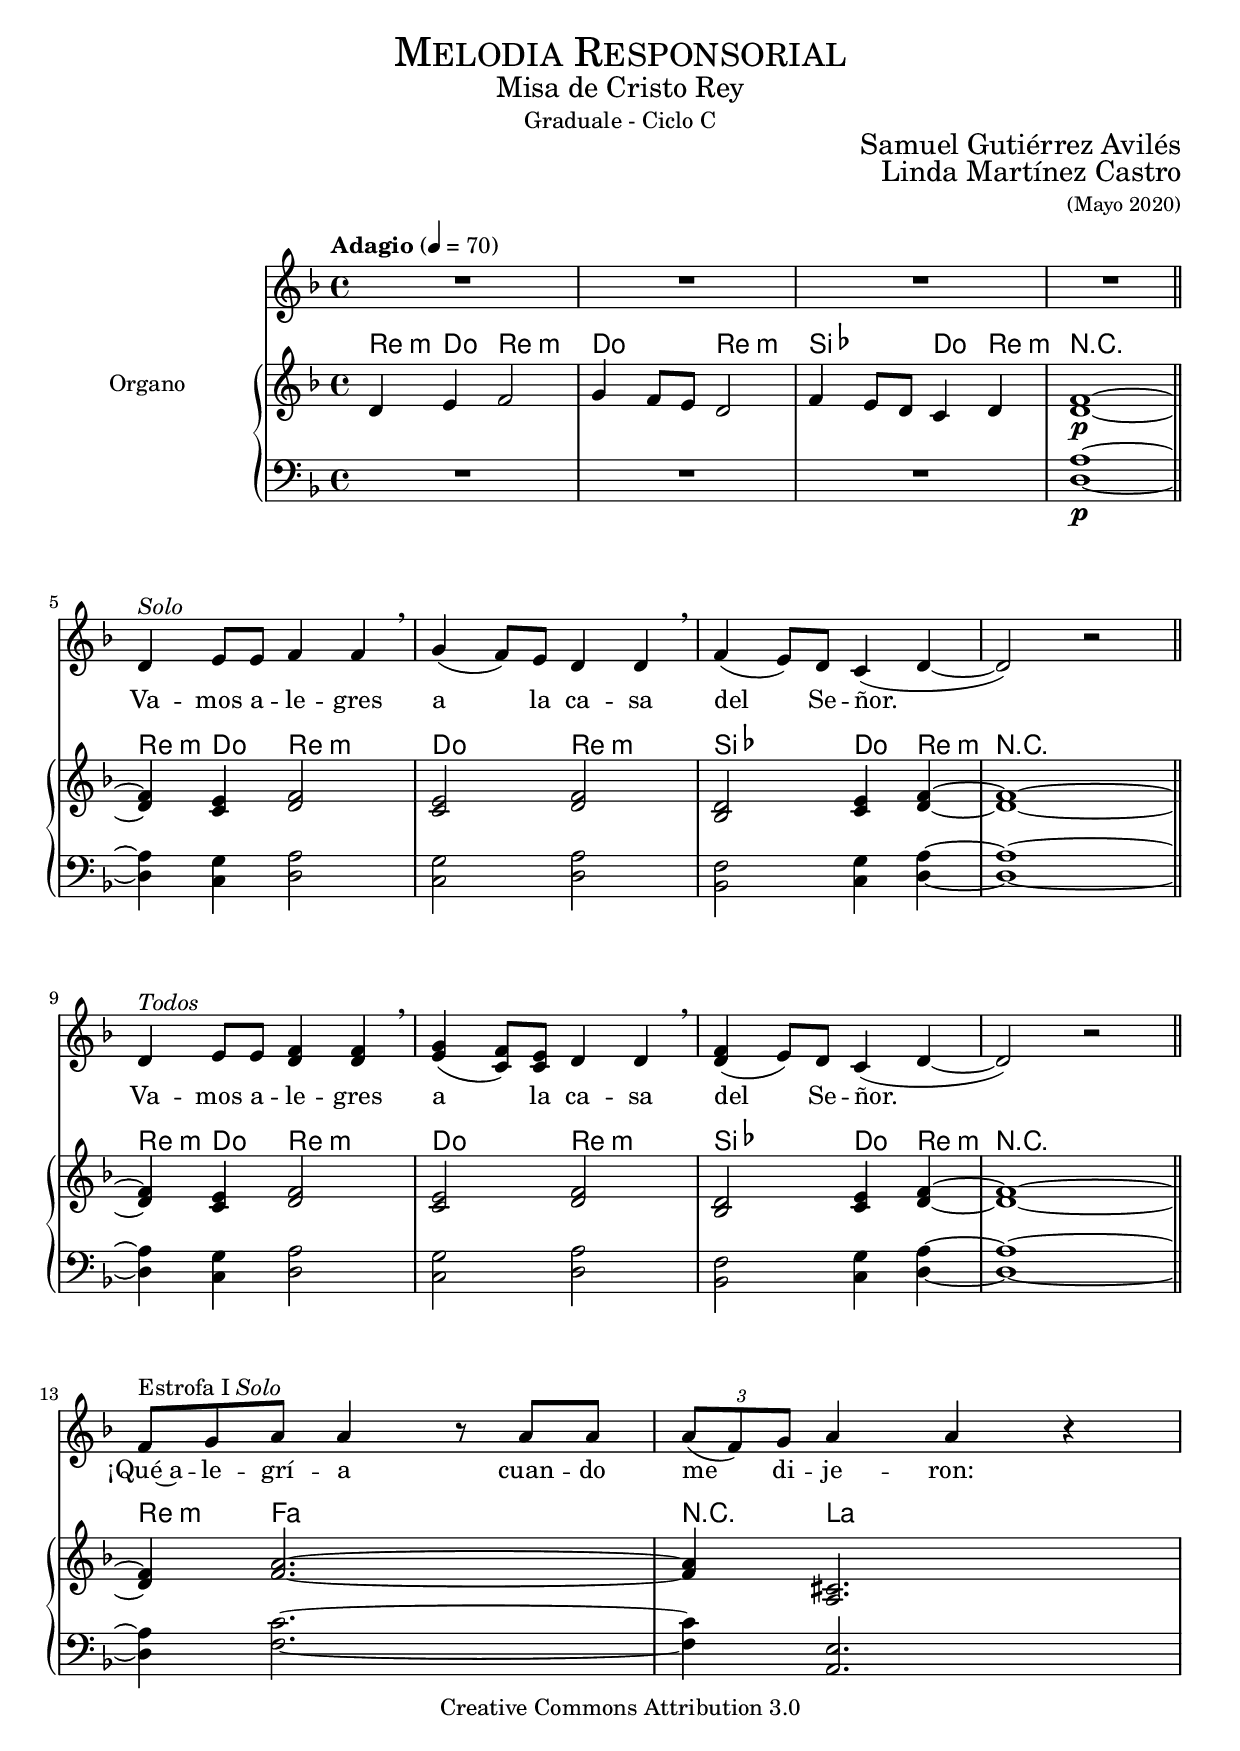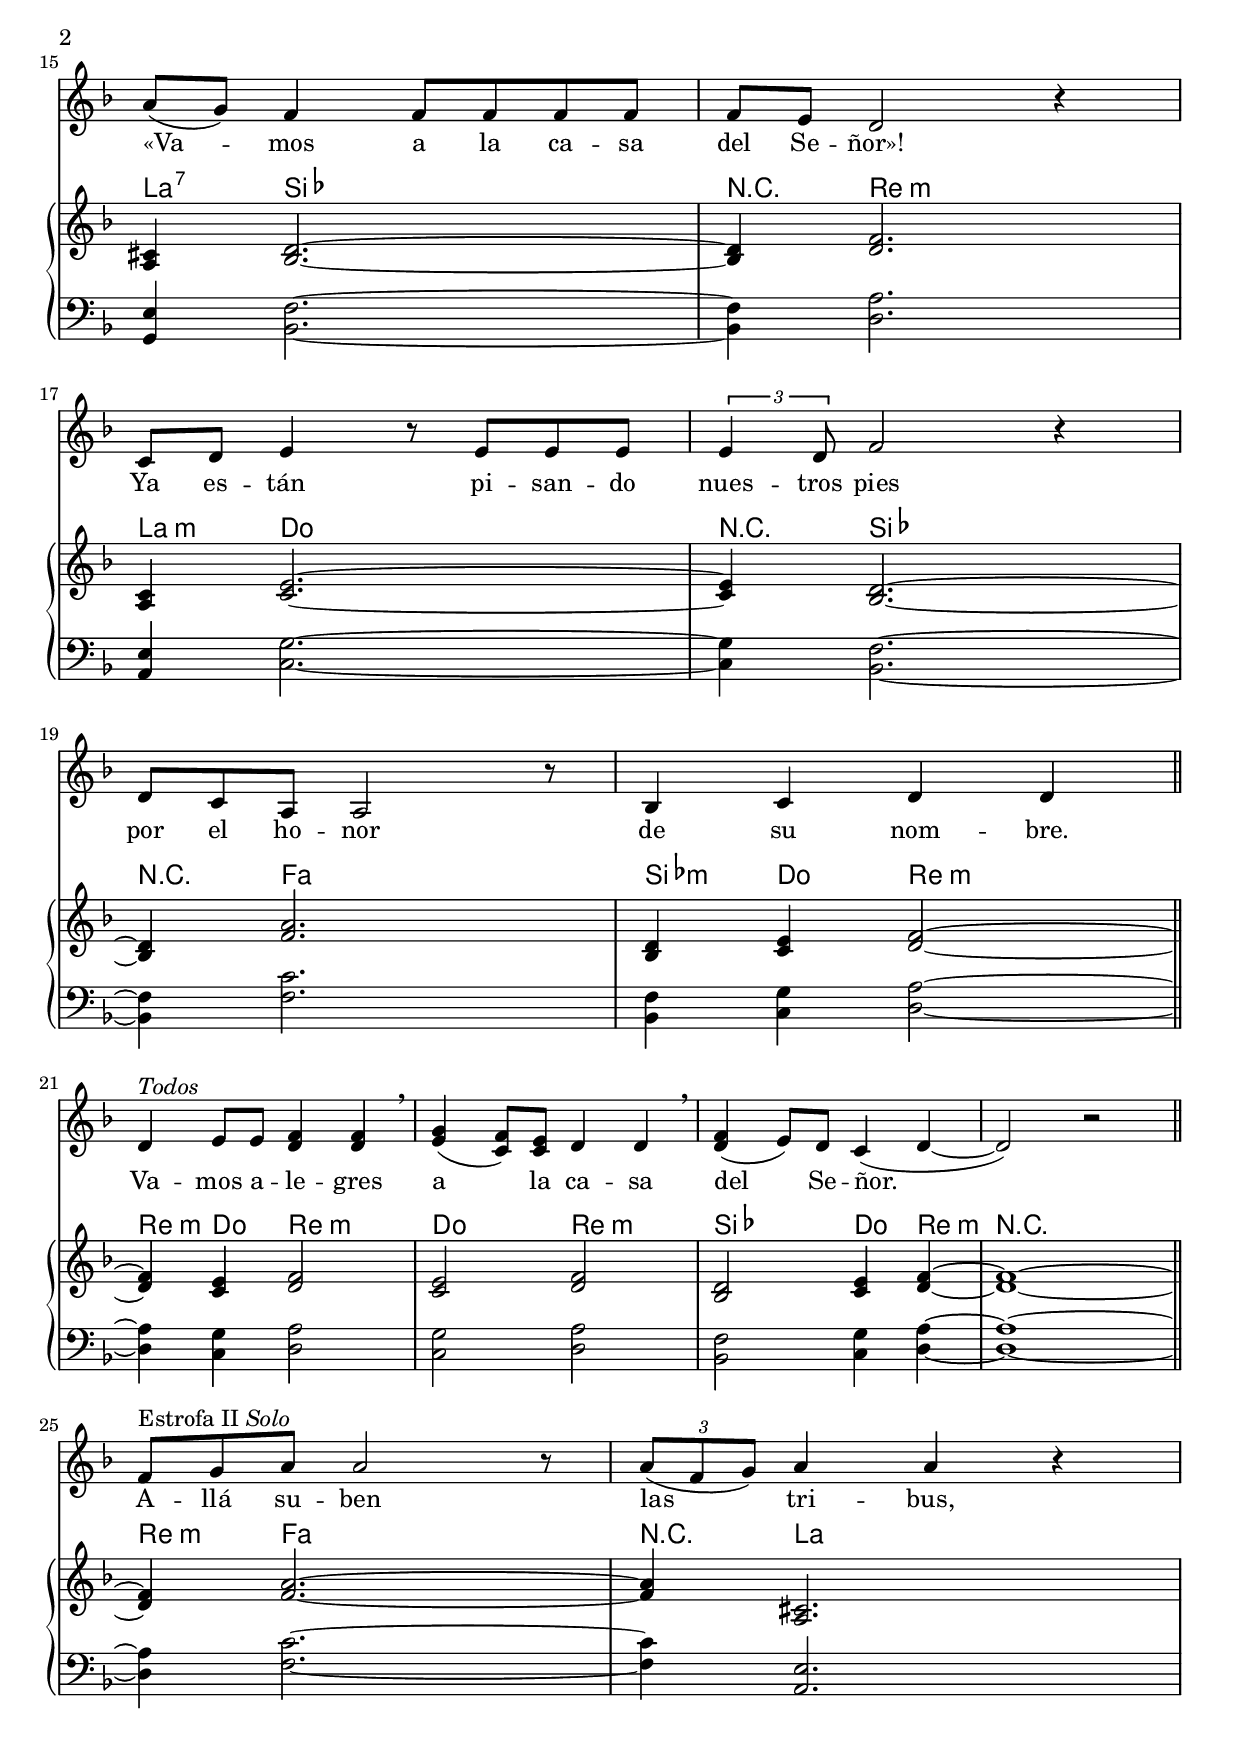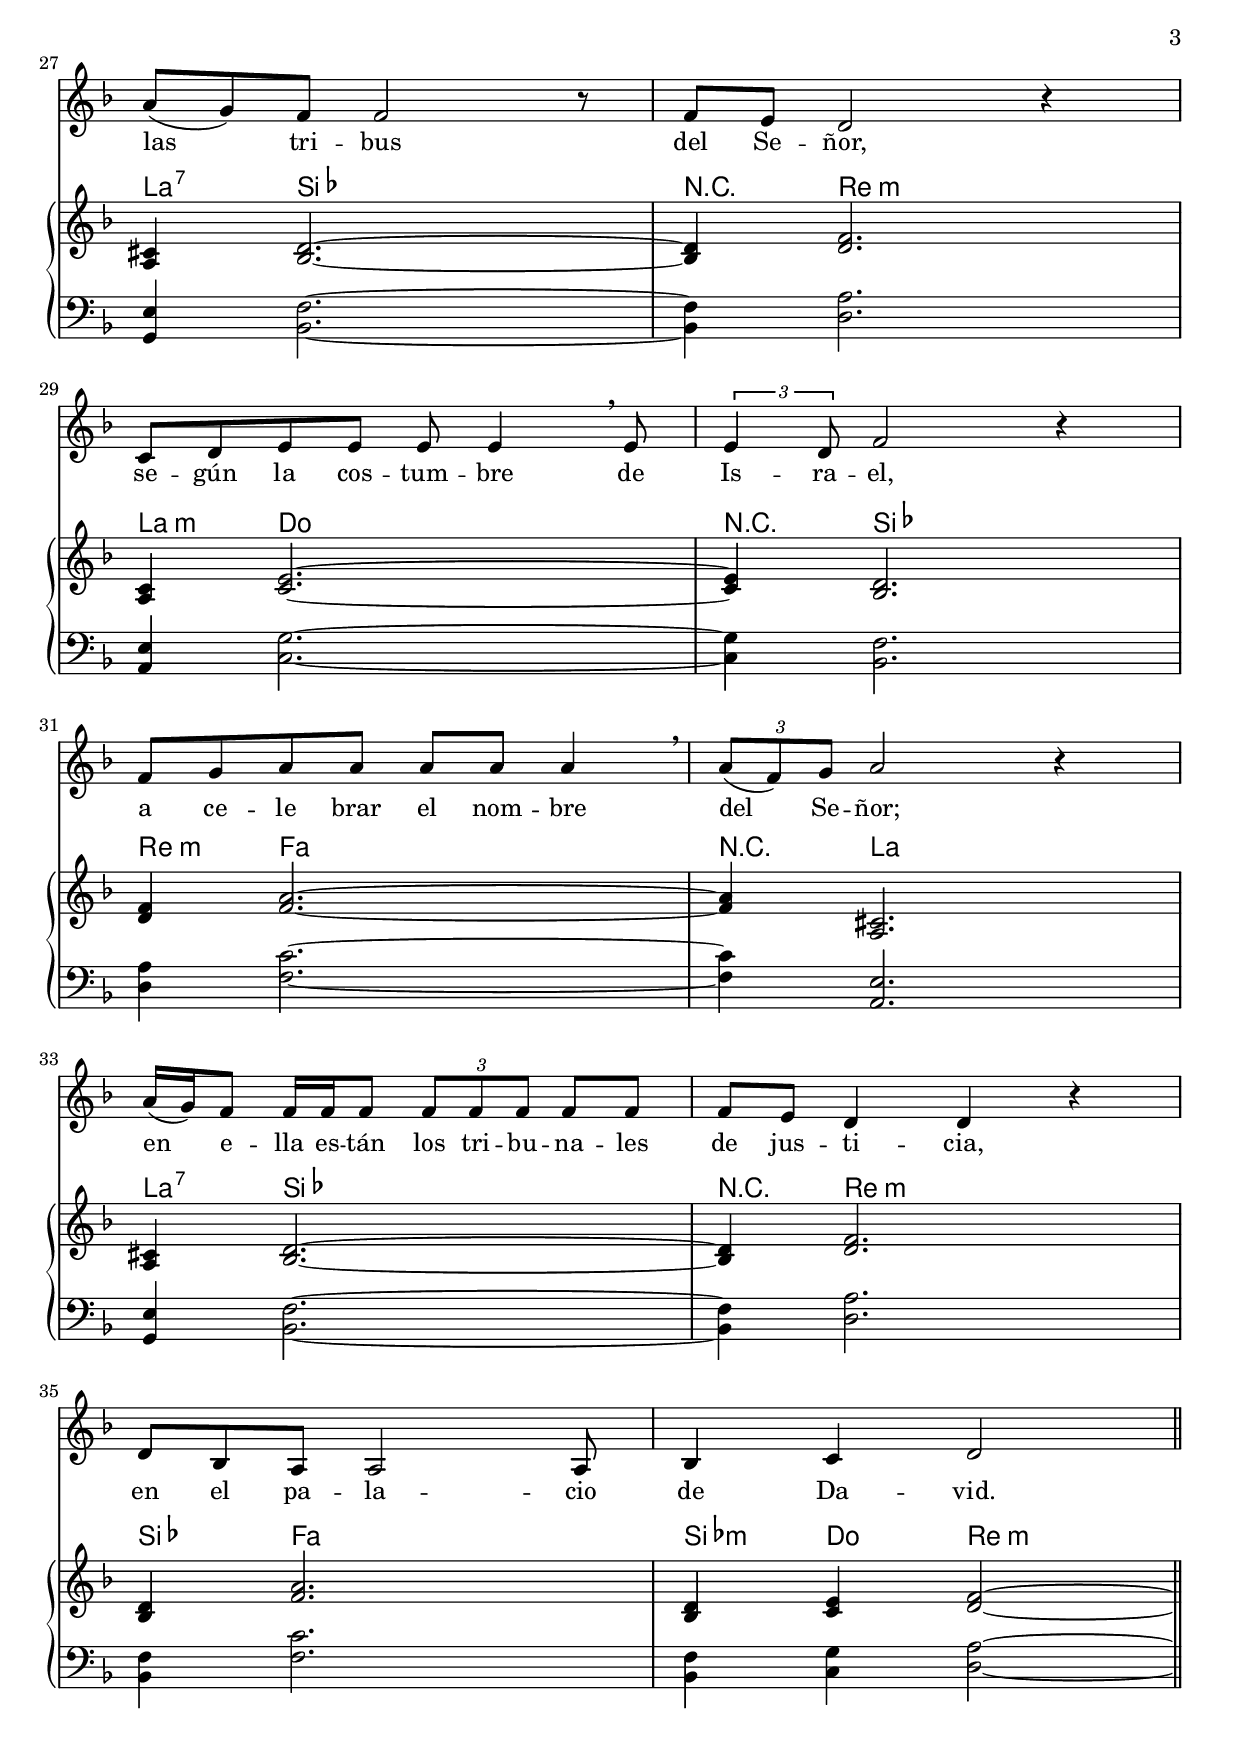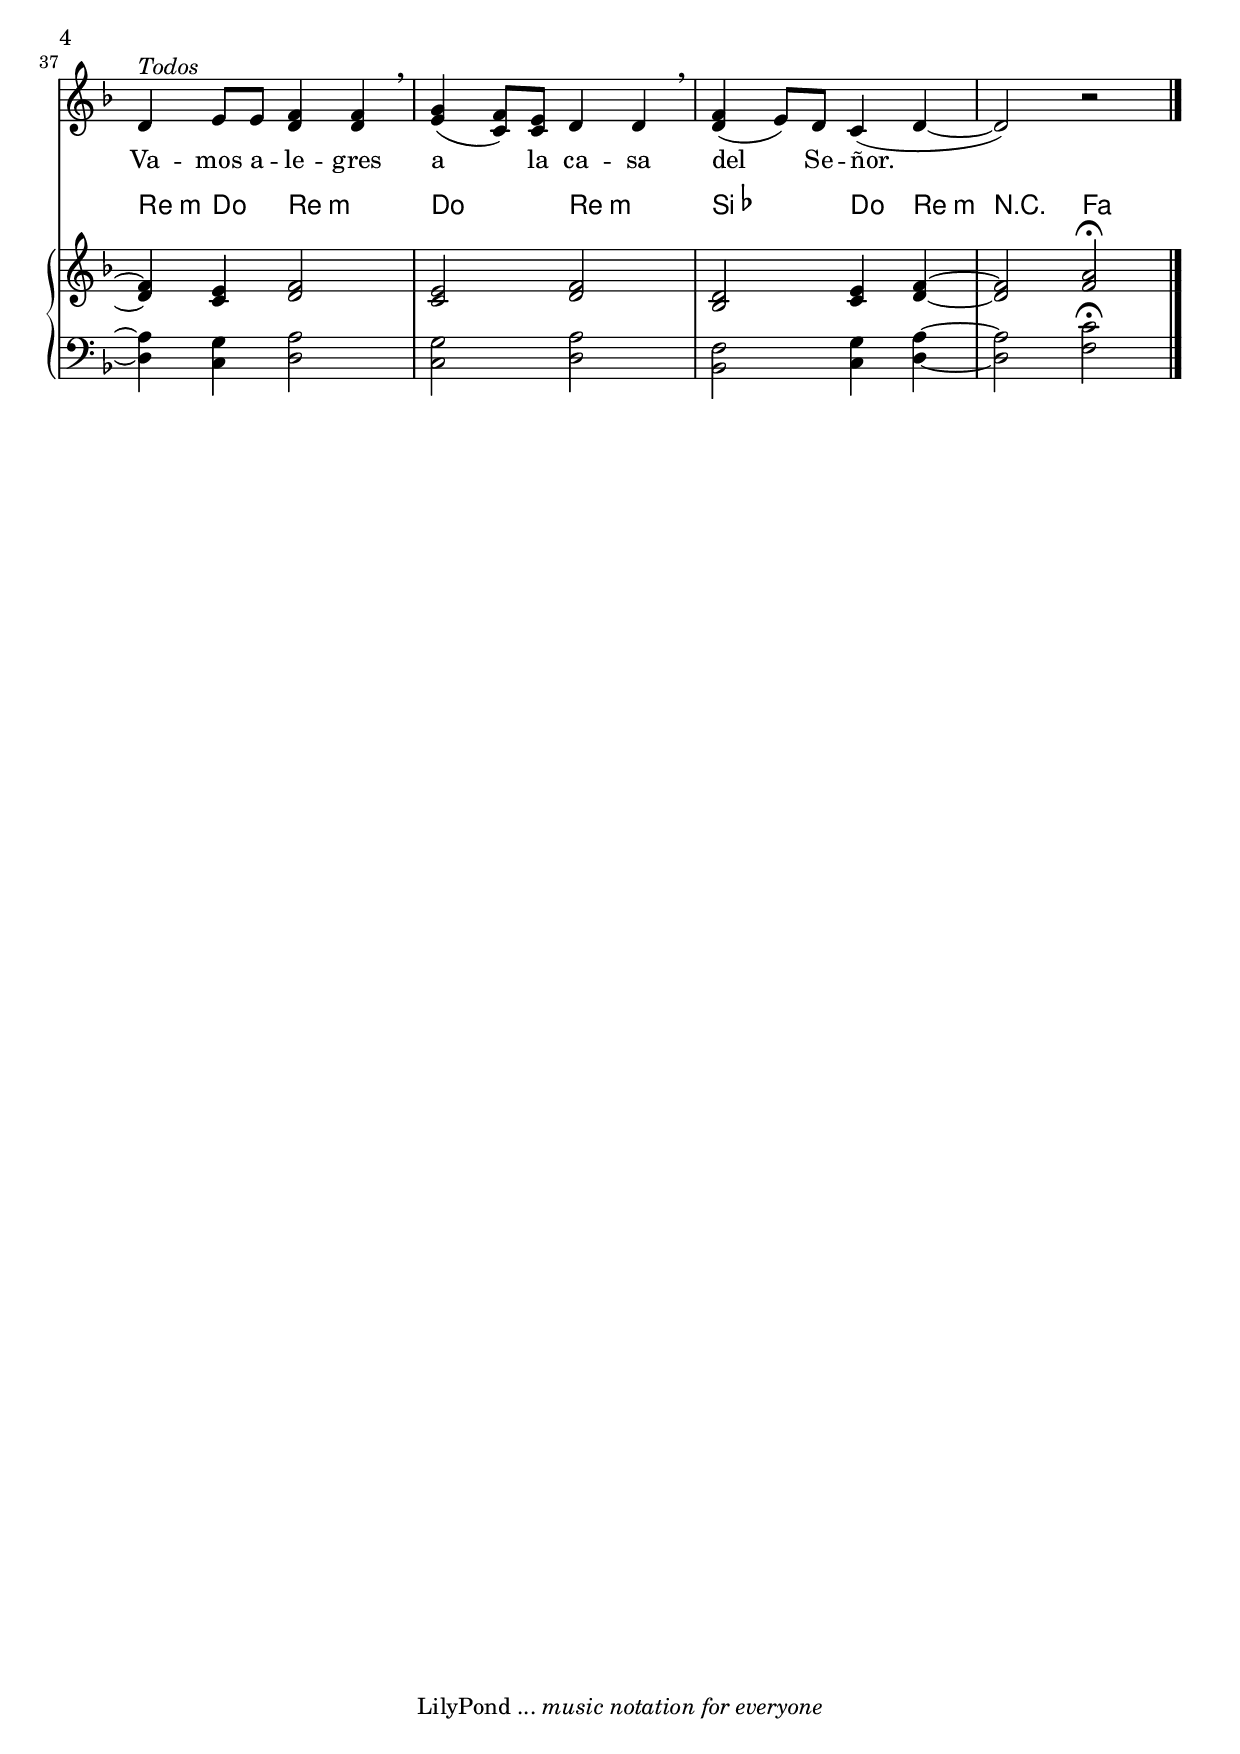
% ****************************************************************
%	Pricipe de los siglos - Melodia inspirada en las composiciones de Mons Marco Frisina
%   	Texto y musica con acompañamiento
%	by serach.sam@
% ****************************************************************
\language "espanol"
\version "2.19.82"

#(set-global-staff-size 19.8)

% --- Cabecera
\markup { \fill-line { \center-column { \fontsize #5 \smallCaps "Melodia Responsorial" \fontsize #2 "Misa de Cristo Rey" "Graduale - Ciclo C"} } }
\markup { \fill-line { " " \right-column { \fontsize #2 "Samuel Gutiérrez Avilés" } } }
\markup { \fill-line { " " \right-column { \fontsize #2 "Linda Martínez Castro" \small "(Mayo 2020)" } } }
\header {
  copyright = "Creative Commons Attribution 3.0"
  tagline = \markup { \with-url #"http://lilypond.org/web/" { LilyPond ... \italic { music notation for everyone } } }
  breakbefore = ##t
}

% --- Musica

% --- Parametro globales
global = {
  \tempo "Adagio" 4 = 70
  \key re \minor
  \time 4/4
}

Music = \relative do' {
  R1*4		 		| \bar "||" \break
  
  re4^\markup{ \italic "Solo" } mi8 mi fa4 fa \breathe |
  sol4( fa8) mi re4 re \breathe	|
  fa4( mi8) re do4( re4~		|
  re2) r				| \bar "||" \break
  re4^\markup{ \italic "Todos" } mi8 mi <fa re>4 <fa re> \breathe |
  <sol mi>4( <fa do>8) <mi do> re4 re \breathe |
  <fa re>4( mi8) re do4( re4~	|
  re2) r				| \bar "||" \break
  
  fa8^\markup{ "Estrofa I" \italic "Solo" } sol la la4 r8 la8 la |
  \tuplet 3/2 {la8( fa) sol} la4 la r | \break
  la8( sol) fa4 fa8 fa fa fa 	|
  fa8 mi re2 r4 			| \break
  do8 re mi4 r8 mi mi mi 	|
  \tuplet 3/2 { mi4 re8 } fa2 r4 | \break
  re8 do la la2 r8 		|
  sib4 do re4 re 		| \bar "||" \break
  
  re4^\markup{ \italic "Todos" } mi8 mi <fa re>4 <fa re> \breathe |
  <sol mi>4( <fa do>8) <mi do> re4 re \breathe |
  <fa re>4( mi8) re do4( re4~	|
  re2) r				| \bar "||" \break
  
  fa8^\markup{ "Estrofa II" \italic "Solo" } sol la la2 r8 |
  \tuplet 3/2 {la8( fa sol)} la4 la r | \break
  la8( sol) fa fa2 r8 		|
  fa8 mi re2 r4 			| \break
  do8 re mi mi mi mi4 \breathe mi8 |
  \tuplet 3/2 { mi4 re8 } fa2 r4 | \break
  fa8 sol la la la la la4 \breathe |
  \tuplet 3/2 {la8( fa) sol} la2 r4 | \break
  la16( sol) fa8 fa16 fa fa8 \tuplet 3/2 {fa8 fa fa} fa fa |
  fa8 mi re4 re r 		| \break
  re8 sib la la2 la8		|
  sib4 do re2	 		| \bar "||" \break
  
  re4^\markup{ \italic "Todos" } mi8 mi <fa re>4 <fa re> \breathe |
  <sol mi>4( <fa do>8) <mi do> re4 re \breathe |
  <fa re>4( mi8) re do4( re4~	|
  re2) r				|

  \bar "|."
}
Words = \lyricmode {
  Va -- mos a -- le -- gres a  la ca -- sa del Se -- ñor.
  Va -- mos a -- le -- gres a  la ca -- sa del Se -- ñor.
  
  ¡Qué~a -- le -- grí -- a cuan -- do me di -- je -- ron:
  «Va -- mos a la ca -- sa del Se -- ñor»!
  Ya es -- tán pi -- san -- do nues -- tros pies
  por el ho -- nor de su nom -- bre.
  
  Va -- mos a -- le -- gres a  la ca -- sa del Se -- ñor.
  
  A -- llá su -- ben las tri -- bus,  
  las tri -- bus del Se -- ñor,
  se -- gún la cos -- tum -- bre de Is -- ra -- el,
  a ce -- le  brar el nom -- bre del Se -- ñor;  
  en e -- lla es -- tán los tri -- bu -- na -- les de jus -- ti -- cia,
  en el pa -- la -- cio de Da -- vid.
  
  Va -- mos a -- le -- gres a  la ca -- sa del Se -- ñor.
}

NotesSop = \relative do' {
  R1*3 fa1\p~  		| \bar "||"
  
  fa4 mi fa2		|
  mi2 fa			|
  re2 mi4 fa~		|
  fa1~  			| \bar "||"
  fa4 mi fa2		|
  mi2 fa			|
  re2 mi4 fa~		|
  fa1~			| \bar "||"
  
  fa4 la2.~		|
  la4 dos,2.		|
  dos4 re2.~		|
  re4 fa2.		|
  do4 mi2.~		|
  mi4 re2.~		|
  re4 la'2.		|
  re,4 mi fa2~		| \bar "||"
  
  fa4 mi fa2		|
  mi2 fa			|
  re2 mi4 fa~		|
  fa1~			| \bar "||"
  
  fa4 la2.~		|
  la4 dos,2.		|
  dos4 re2.~		|
  re4 fa2.		|
  do4 mi2.~		|
  mi4 re2.		|
  fa4 la2.~		|
  la4 dos,2.		|
  dos4 re2.~		|
  re4 fa2.		|
  re4 la'2.		|
  re,4 mi fa2~		| \bar "||"
  
  fa4 mi fa2		|
  mi2 fa			|
  re2 mi4 fa~		|
  fa2 la \fermata	|
}
NotesAlt = \relative do' {
  re4 mi fa2		|
  sol4 fa8 mi re2	|
  fa4 mi8 re do4 re	|
  re1\p~			| \bar "||"		
  
  re4 do re2		|
  do2 re			|
  sib2 do4 re~		|
  re1~			| \bar "||"
  re4 do re2		|
  do2 re			|
  sib2 do4 re~		|
  re1~			| \bar "||"
  
  re4 fa2.~		|
  fa4 la,2.		|
  la4 sib2.~		|
  sib4 re2.		|
  la4 do2.~		|
  do4 sib2.~		|
  sib4 fa'2.		|
  sib,4 do re2~		| \bar "||"
  
  re4 do re2		|
  do2 re			|
  sib2 do4 re~		|
  re1~			| \bar "||"
  
  re4 fa2.~		|
  fa4 la,2.		|
  la4 sib2.~		|
  sib4 re2.		|
  la4 do2.~		|
  do4 sib2.		|
  re4 fa2.~		|
  fa4 la,2.		|
  la4 sib2.~		|
  sib4 re2.		|
  sib4 fa'2.		|
  sib,4 do re2~		| \bar "||"

  re4 do re2		|
  do2 re			|
  sib2 do4 re~		|
  re2 fa			|
}
NotesTer = \relative do' {
  R1*3 la1\p~ 		| \bar "||"
  
  la4 sol la2		|
  sol2 la		|
  fa2 sol4 la~		|
  la1~ 			| \bar "||"
  la4 sol la2		|
  sol2 la		|
  fa2 sol4 la~		|
  la1~			| \bar "||"
  
  la4 do2.~		|
  do4 mi,2.		|
  mi4 fa2.~		|
  fa4 la2.		|
  mi4 sol2.~		|
  sol4 fa2.~		|
  fa4 do'2.		|
  fa,4 sol la2~		| \bar "||"
  
  la4 sol la2		|
  sol2 la		|
  fa2 sol4 la~		|
  la1~			| \bar "||"

  la4 do2.~		|
  do4 mi,2.		|
  mi4 fa2.~		|
  fa4 la2.		|
  mi4 sol2.~		|
  sol4 fa2.		|
  la4 do2.~		|
  do4 mi,2.		|
  mi4 fa2.~		|
  fa4 la2.		|
  fa4 do'2.		|
  fa,4 sol la2~		| \bar "||"
  
  la4 sol la2		|
  sol2 la		|
  fa2 sol4 la~		|
  la2 do	 \fermata	|
}
NotesBas = \relative do {
  R1*3 re1\p~ 		| \bar "||"
  
  re4 do re2		|
  do2 re			|
  sib2 do4 re~		|
  re1~ 			| \bar "||"
  re4 do re2		|
  do2 re			|
  sib2 do4 re~		|
  re1~			| \bar "||"
  
  re4 fa2.~		|
  fa4 la,2.		|
  sol4 sib2.~		|
  sib4 re2.		|
  la4 do2.~		|
  do4 sib2.~		|
  sib4 fa'2.		|
  sib,4 do re2~		| \bar "||"
  
  re4 do re2		|
  do2 re			|
  sib2 do4 re~		|
  re1~			| \bar "||"

  re4 fa2.~		|
  fa4 la,2.		|
  sol4 sib2.~		|
  sib4 re2.		|
  la4 do2.~		|
  do4 sib2.		|
  re4 fa2.~		|
  fa4 la,2.		|
  sol4 sib2.~		|
  sib4 re2.		|
  sib4 fa'2.		|
  sib,4 do re2~		| \bar "||"
  
  re4 do re2		|
  do2 re			|
  sib2 do4 re~		|
  re2 fa			|
}

% --- acordes
armonias = \new ChordNames {
  \chordmode {
    \italianChords
    re4:m do4 re2:m do2 re2:m sib,2 do4 re4:m R1
    re4:m do4 re2:m do2 re2:m sib,2 do4 re4:m R1
    re4:m do4 re2:m do2 re2:m sib,2 do4 re4:m R1
    
    re4:m fa2. R4 la2.
    la4:7 sib2. R4 re2.:m
    la4:m do2. R4 sib2.
    R4 fa2. sib4:m do4 re2:m
    
    re4:m do4 re2:m do2 re2:m sib,2 do4 re4:m R1
    
    re4:m fa2. R4 la2.
    la4:7 sib2. R4 re2.:m
    la4:m do2. R4 sib2.
    re4:m fa2. R4 la2.
    la4:7 sib2. R4 re2.:m
    sib4 fa2. sib4:m do4 re2:m
    
    re4:m do4 re2:m do2 re2:m sib,2 do4 re4:m R2 fa
  }
}

\score {
  <<
    \new Voice = "melodia" <<
      \set Staff.midiInstrument = #"choir aahs"
      \set Staff.midiMaximumVolume = #1.5
      \global \Music
    >>
    \new Lyrics = "melodia"
    \context Lyrics = "melodia" \lyricsto "melodia" \Words
    \armonias
    \new PianoStaff <<
      \new Staff <<
        \set Staff.instrumentName = #"Organo"
        \set Staff.midiInstrument = #"church organ"
        \set Staff.midiMaximumVolume = #0.6
        \set Staff.printPartCombineTexts = ##f
        \partcombine
        << \global \NotesSop >>
        << \global \NotesAlt >>
      >>
      \new Staff <<
        \set Staff.midiInstrument = #"church organ"
        \set Staff.midiMaximumVolume = #0.6
        \clef bass
        \set Staff.printPartCombineTexts = ##f
        \partcombine
        << \global \NotesTer >>
        << \global \NotesBas >>
      >>
    >>
  >>
  \midi { }
  \layout { }
}

% --- Musica
\paper{
  #(set-default-paper-size "letter")
  indent=3.5\cm
}


%{
convert-ly (GNU LilyPond) 2.19.84  convert-ly: Procesando «»...
Aplicando la conversión:     El documento no ha cambiado.
%}
